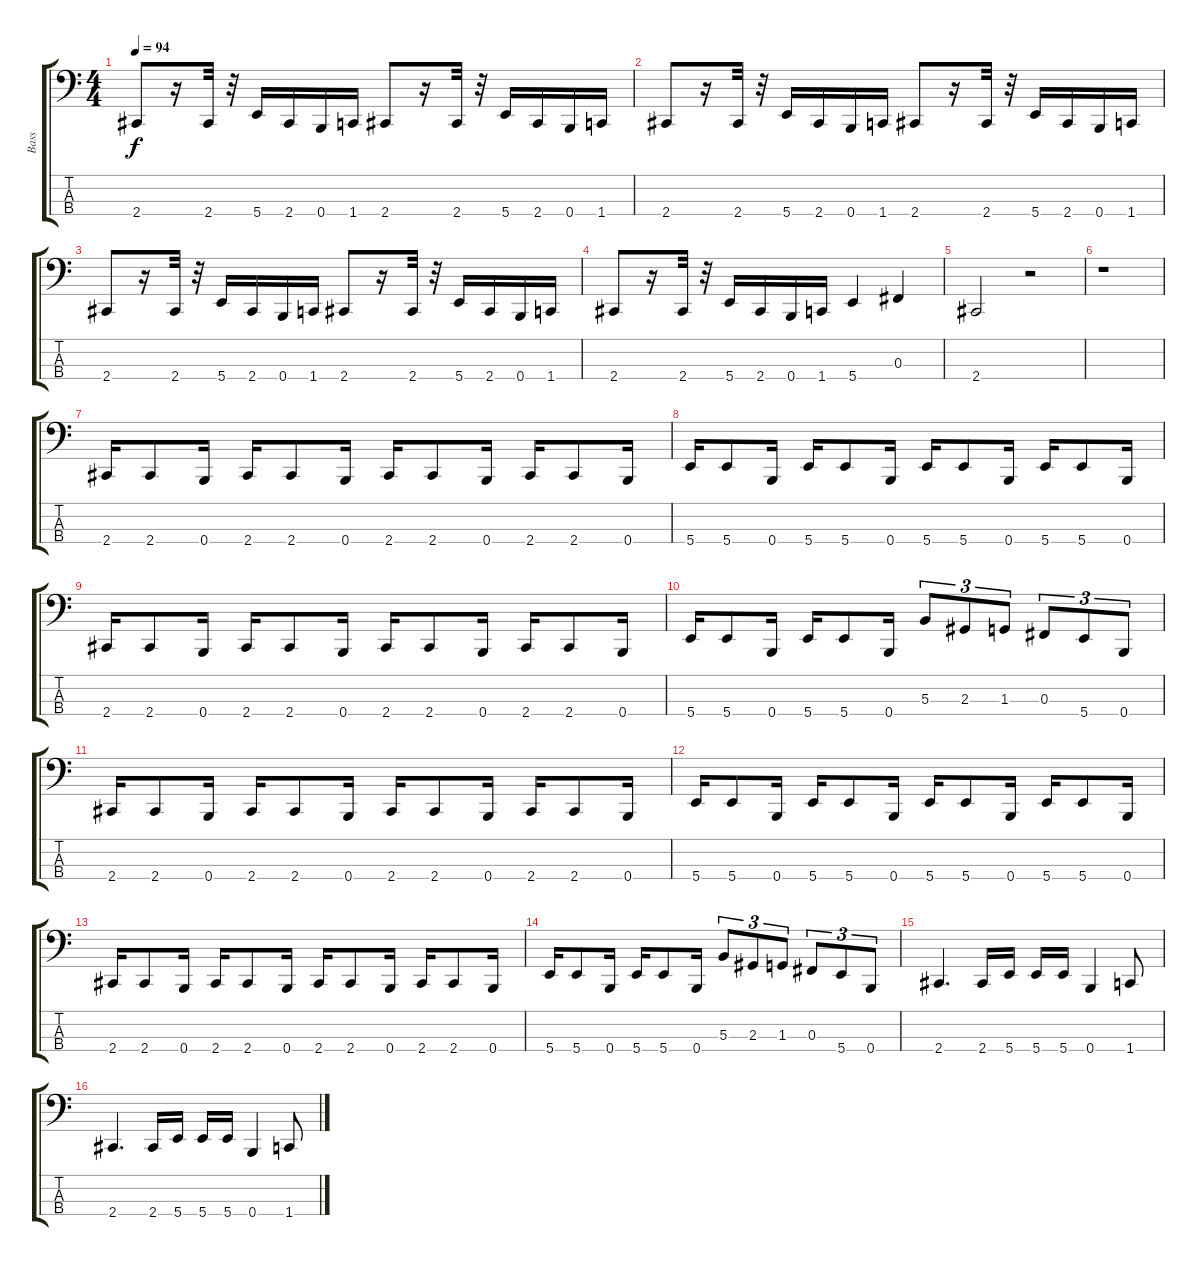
\track ("Bass" "Bass") {instrument electricbassfinger}
\staff {score tabs}
\tuning (E2 B1 Gb1 B0) {hide}
\ts (4 4)
\tempo 94
\clef f4
\ks c
2.4.8{dy f} r.16 2.4.32 r.32 5.4.16 2.4.16 0.4.16 1.4.16 2.4.8 r.16 2.4.32 r.32 5.4.16 2.4.16 0.4.16 1.4.16 |
2.4.8 r.16 2.4.32 r.32 5.4.16 2.4.16 0.4.16 1.4.16 2.4.8 r.16 2.4.32 r.32 5.4.16 2.4.16 0.4.16 1.4.16 |
2.4.8 r.16 2.4.32 r.32 5.4.16 2.4.16 0.4.16 1.4.16 2.4.8 r.16 2.4.32 r.32 5.4.16 2.4.16 0.4.16 1.4.16 |
2.4.8 r.16 2.4.32 r.32 5.4.16 2.4.16 0.4.16 1.4.16 5.4.4 0.3.4 |
2.4.2 r.2 |
r.1 |
2.4.16 2.4.8 0.4.16 2.4.16 2.4.8 0.4.16 2.4.16 2.4.8 0.4.16 2.4.16 2.4.8 0.4.16 |
5.4.16 5.4.8 0.4.16 5.4.16 5.4.8 0.4.16 5.4.16 5.4.8 0.4.16 5.4.16 5.4.8 0.4.16 |
2.4.16 2.4.8 0.4.16 2.4.16 2.4.8 0.4.16 2.4.16 2.4.8 0.4.16 2.4.16 2.4.8 0.4.16 |
5.4.16 5.4.8 0.4.16 5.4.16 5.4.8 0.4.16 5.3.8{tu (3 2)} 2.3.8{tu (3 2)} 1.3.8{tu (3 2)} 0.3.8{tu (3 2)} 5.4.8{tu (3 2)} 0.4.8{tu (3 2)} |
2.4.16 2.4.8 0.4.16 2.4.16 2.4.8 0.4.16 2.4.16 2.4.8 0.4.16 2.4.16 2.4.8 0.4.16 |
5.4.16 5.4.8 0.4.16 5.4.16 5.4.8 0.4.16 5.4.16 5.4.8 0.4.16 5.4.16 5.4.8 0.4.16 |
2.4.16 2.4.8 0.4.16 2.4.16 2.4.8 0.4.16 2.4.16 2.4.8 0.4.16 2.4.16 2.4.8 0.4.16 |
5.4.16 5.4.8 0.4.16 5.4.16 5.4.8 0.4.16 5.3.8{tu (3 2)} 2.3.8{tu (3 2)} 1.3.8{tu (3 2)} 0.3.8{tu (3 2)} 5.4.8{tu (3 2)} 0.4.8{tu (3 2)} |
2.4.4{d} 2.4.16 5.4.16 5.4.16 5.4.16 0.4.4 1.4.8 |
2.4.4{d} 2.4.16 5.4.16 5.4.16 5.4.16 0.4.4 1.4.8
